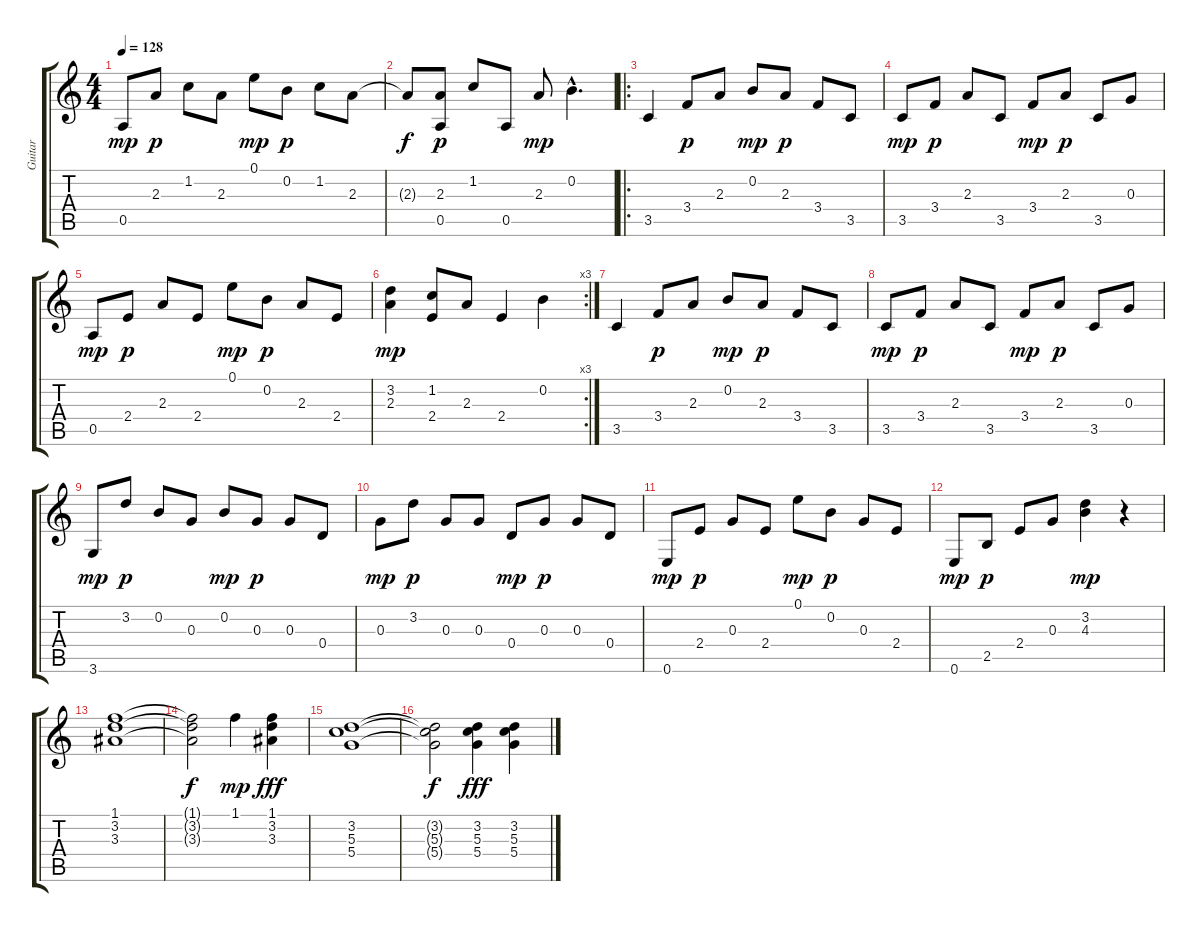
\track ("Guitar" "Guitar") {instrument acousticguitarnylon}
\staff {score tabs}
\tuning (E4 B3 G3 D3 A2 E2) {hide}
\ts (4 4)
\tempo 128
\clef g2
\ks c
0.5.8{dy mp} 2.3.8{dy p} 1.2.8 2.3.8 0.1.8{dy mp} 0.2.8{dy p} 1.2.8 2.3.8 |
2.3{t}.8{dy f} (2.3 0.5).8{dy p} 1.2.8 0.5.8 2.3.8{dy mp} 0.2{hac}.4{d} |
\ro
3.5.4 3.4.8{dy p} 2.3.8 0.2.8{dy mp} 2.3.8{dy p} 3.4.8 3.5.8 |
3.5.8{dy mp} 3.4.8{dy p} 2.3.8 3.5.8 3.4.8{dy mp} 2.3.8{dy p} 3.5.8 0.3.8 |
0.5.8{dy mp} 2.4.8{dy p} 2.3.8 2.4.8 0.1.8{dy mp} 0.2.8{dy p} 2.3.8 2.4.8 |
\rc 3
(3.2 2.3).4{dy mp} (1.2 2.4).8 2.3.8 2.4.4 0.2.4 |
3.5.4 3.4.8{dy p} 2.3.8 0.2.8{dy mp} 2.3.8{dy p} 3.4.8 3.5.8 |
3.5.8{dy mp} 3.4.8{dy p} 2.3.8 3.5.8 3.4.8{dy mp} 2.3.8{dy p} 3.5.8 0.3.8 |
3.6.8{dy mp} 3.2.8{dy p} 0.2.8 0.3.8 0.2.8{dy mp} 0.3.8{dy p} 0.3.8 0.4.8 |
0.3.8{dy mp} 3.2.8{dy p} 0.3.8 0.3.8 0.4.8{dy mp} 0.3.8{dy p} 0.3.8 0.4.8 |
0.6.8{dy mp} 2.4.8{dy p} 0.3.8 2.4.8 0.1.8{dy mp} 0.2.8{dy p} 0.3.8 2.4.8 |
0.6.8{dy mp} 2.5.8{dy p} 2.4.8 0.3.8 (3.2 4.3).4{dy mp} r.4 |
(1.1 3.2 3.3).1 |
(1.1{t} 3.2{t} 3.3{t}).2{dy f} 1.1.4{dy mp} (1.1 3.2 3.3).4{dy fff} |
(3.2 5.3 5.4).1 |
(3.2{t} 5.3{t} 5.4{t}).2{dy f} (3.2 5.3 5.4).4{dy fff} (3.2 5.3 5.4).4
